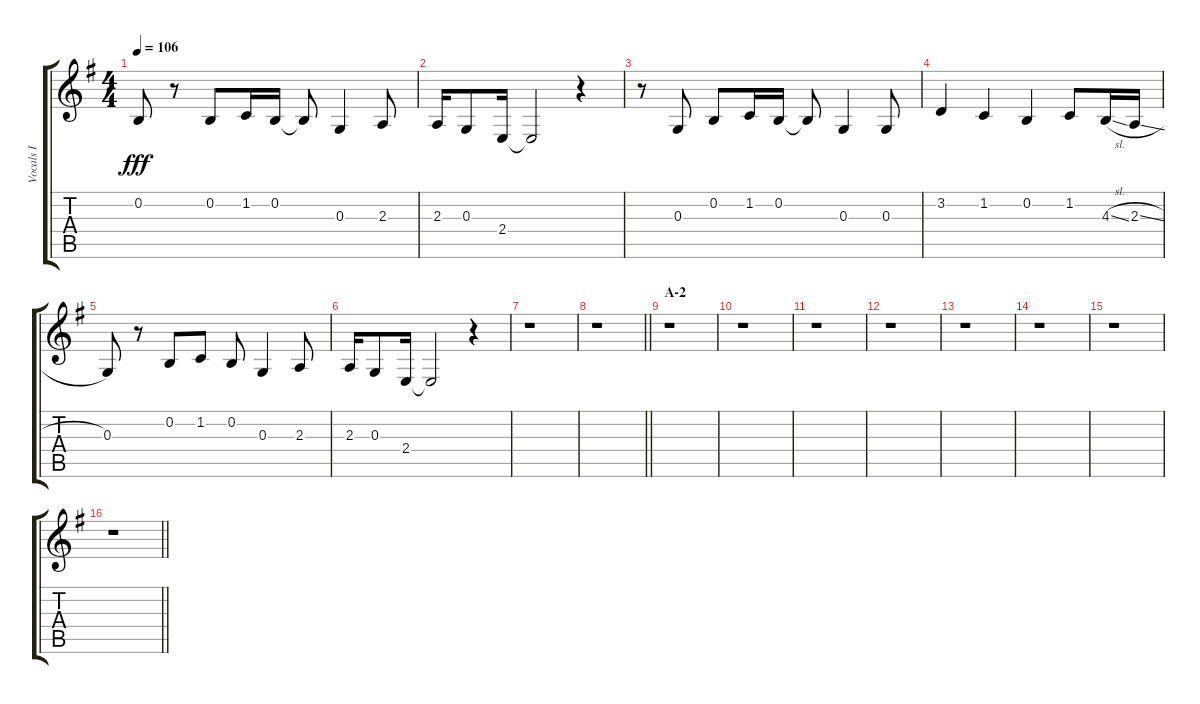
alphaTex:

\track ("Vocals I" "Vocals I") {instrument voiceoohs}
\staff {score tabs}
\tuning (E4 B3 G3 D3 A2 E2) {hide}
\ts (4 4)
\tempo 106
\clef g2
\ks g
0.2{t}.8{dy fff} r.8 0.2.8 1.2.16 0.2.16 0.2{t}.8 0.3.4 2.3.8 |
2.3.16 0.3.8 2.4.16 2.4{t}.2 r.4 |
r.8 0.3.8 0.2.8 1.2.16 0.2.16 0.2{t}.8 0.3.4 0.3.8 |
3.2.4 1.2.4 0.2.4 1.2.8 4.3{sl}.16 2.3{sl}.16 |
0.3.8 r.8 0.2.8 1.2.8 0.2.8 0.3.4 2.3.8 |
2.3.16 0.3.8 2.4.16 2.4{t}.2 r.4 |
r.1 |
\barLineRight lightlight
r.1 |
\section ("" "A-2")
r.1 |
r.1 |
r.1 |
r.1 |
r.1 |
r.1 |
r.1 |
\barLineRight lightlight
r.1
